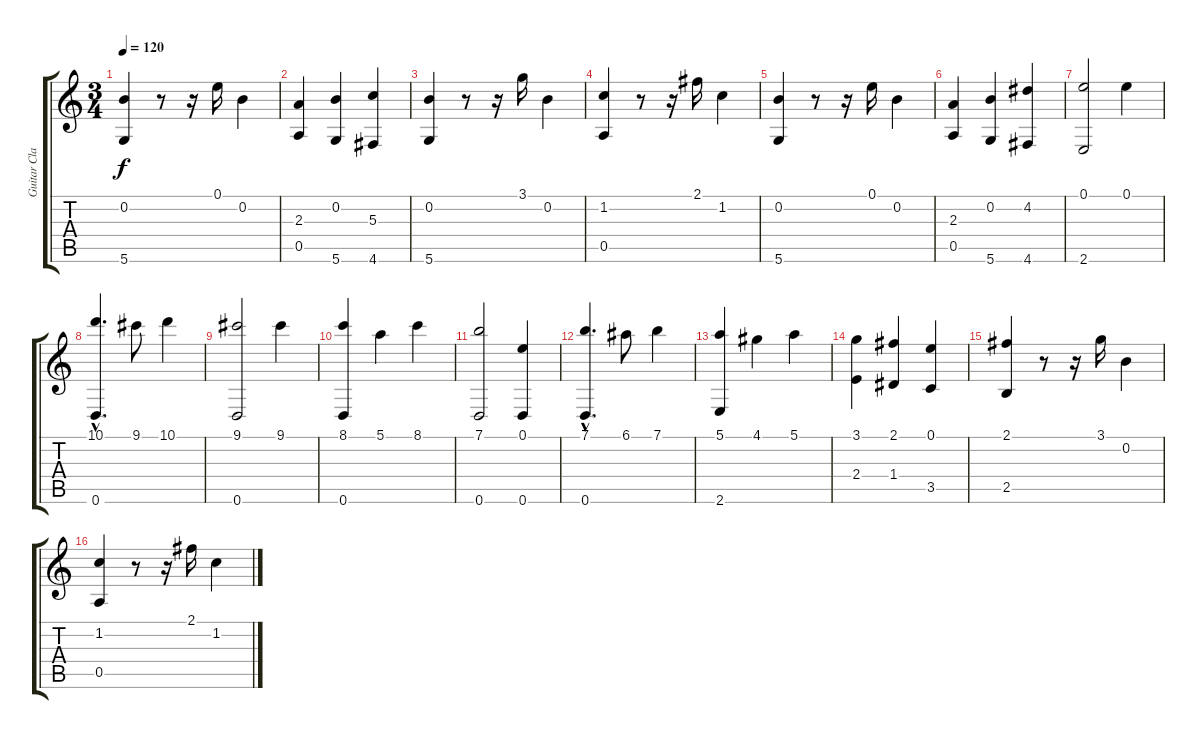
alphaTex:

\track ("Guitar Classic" "Guitar Cla") {instrument acousticguitarnylon}
\staff {score tabs}
\tuning (E4 B3 G3 D3 A2 D2) {hide}
\ts (3 4)
\tempo 120
\clef g2
\ks c
(0.2 5.6).4{dy f} r.8 r.16 0.1.16 0.2.4 |
(2.3 0.5).4 (0.2 5.6).4 (5.3 4.6).4 |
(0.2 5.6).4 r.8 r.16 3.1.16 0.2.4 |
(1.2 0.5).4 r.8 r.16 2.1.16 1.2.4 |
(0.2 5.6).4 r.8 r.16 0.1.16 0.2.4 |
(2.3 0.5).4 (0.2 5.6).4 (4.2 4.6).4 |
(0.1 2.6).2 0.1.4 |
(10.1{hac} 0.6{hac}).4{d} 9.1.8 10.1.4 |
(9.1 0.6).2 9.1.4 |
(8.1 0.6).4 5.1.4 8.1.4 |
(7.1 0.6).2 (0.1 0.6).4 |
(7.1{hac} 0.6{hac}).4{d} 6.1.8 7.1.4 |
(5.1 2.6).4 4.1.4 5.1.4 |
(3.1 2.4).4 (2.1 1.4).4 (0.1 3.5).4 |
(2.1 2.5).4 r.8 r.16 3.1.16 0.2.4 |
(1.2 0.5).4 r.8 r.16 2.1.16 1.2.4
